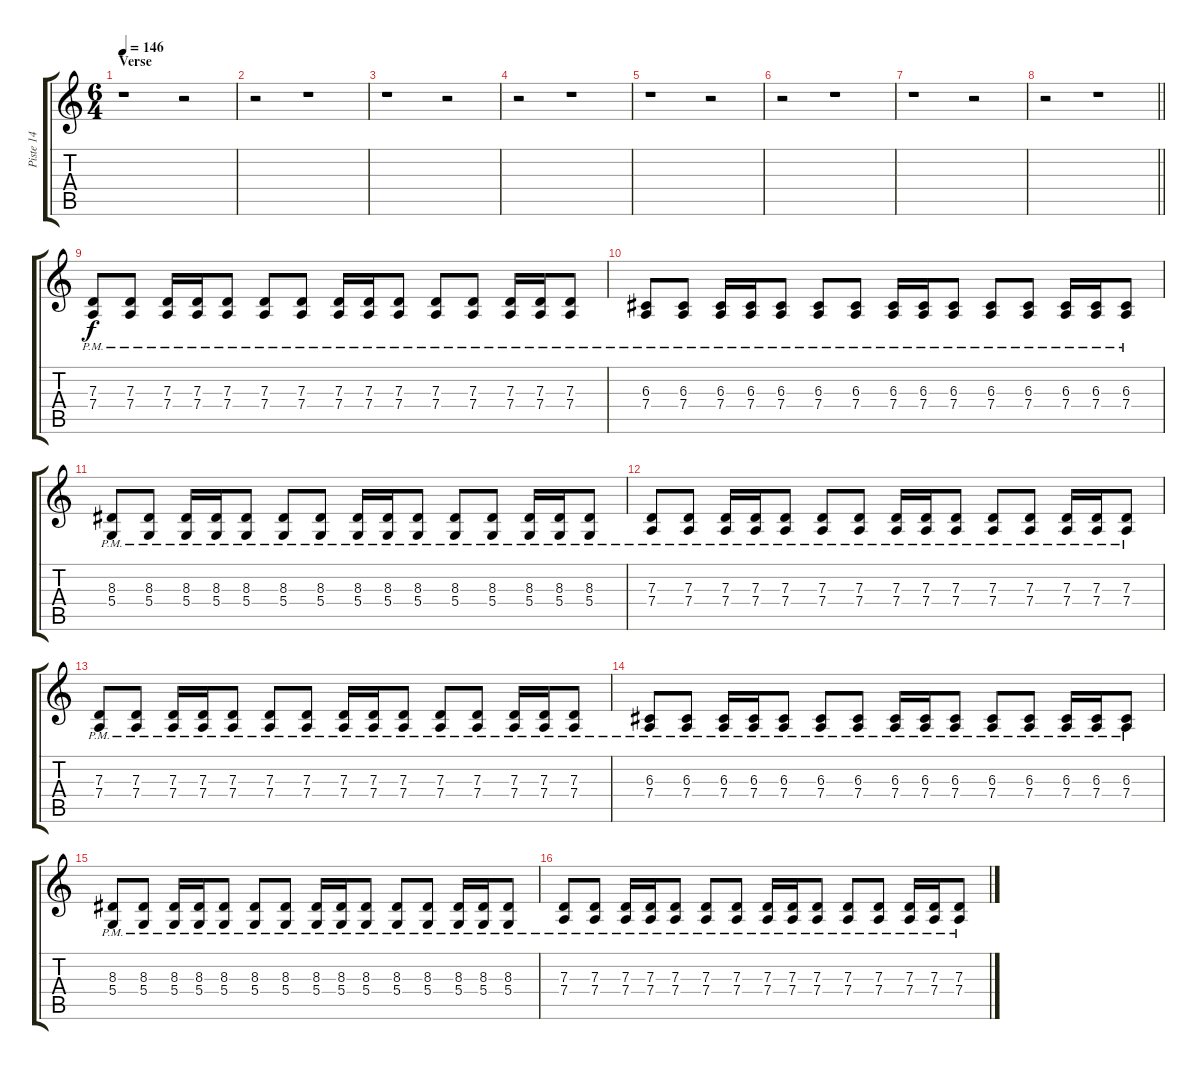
\track ("Piste 14" "Piste 14") {instrument trumpet}
\staff {score tabs}
\tuning (E4 B3 G3 D3 A2 D2) {hide}
\ts (6 4)
\section ("" "Verse")
\tempo 146
\clef g2
\ks c
r.1{dy f} r.2 |
r.2 r.1 |
r.1 r.2 |
r.2 r.1 |
r.1 r.2 |
r.2 r.1 |
r.1 r.2 |
\barLineRight lightlight
r.2 r.1 |
\section ("" "")
(7.3{pm} 7.4{pm}).8 (7.3{pm} 7.4{pm}).8 (7.3{pm} 7.4{pm}).16 (7.3{pm} 7.4{pm}).16 (7.3{pm} 7.4{pm}).8 (7.3{pm} 7.4{pm}).8 (7.3{pm} 7.4{pm}).8 (7.3{pm} 7.4{pm}).16 (7.3{pm} 7.4{pm}).16 (7.3{pm} 7.4{pm}).8 (7.3{pm} 7.4{pm}).8 (7.3{pm} 7.4{pm}).8 (7.3{pm} 7.4{pm}).16 (7.3{pm} 7.4{pm}).16 (7.3{pm} 7.4{pm}).8 |
(6.3{pm} 7.4{pm}).8 (6.3{pm} 7.4{pm}).8 (6.3{pm} 7.4{pm}).16 (6.3{pm} 7.4{pm}).16 (6.3{pm} 7.4{pm}).8 (6.3{pm} 7.4{pm}).8 (6.3{pm} 7.4{pm}).8 (6.3{pm} 7.4{pm}).16 (6.3{pm} 7.4{pm}).16 (6.3{pm} 7.4{pm}).8 (6.3{pm} 7.4{pm}).8 (6.3{pm} 7.4{pm}).8 (6.3{pm} 7.4{pm}).16 (6.3{pm} 7.4{pm}).16 (6.3{pm} 7.4{pm}).8 |
(8.3{pm} 5.4{pm}).8 (8.3{pm} 5.4{pm}).8 (8.3{pm} 5.4{pm}).16 (8.3{pm} 5.4{pm}).16 (8.3{pm} 5.4{pm}).8 (8.3{pm} 5.4{pm}).8 (8.3{pm} 5.4{pm}).8 (8.3{pm} 5.4{pm}).16 (8.3{pm} 5.4{pm}).16 (8.3{pm} 5.4{pm}).8 (8.3{pm} 5.4{pm}).8 (8.3{pm} 5.4{pm}).8 (8.3{pm} 5.4{pm}).16 (8.3{pm} 5.4{pm}).16 (8.3{pm} 5.4{pm}).8 |
(7.3{pm} 7.4{pm}).8 (7.3{pm} 7.4{pm}).8 (7.3{pm} 7.4{pm}).16 (7.3{pm} 7.4{pm}).16 (7.3{pm} 7.4{pm}).8 (7.3{pm} 7.4{pm}).8 (7.3{pm} 7.4{pm}).8 (7.3{pm} 7.4{pm}).16 (7.3{pm} 7.4{pm}).16 (7.3{pm} 7.4{pm}).8 (7.3{pm} 7.4{pm}).8 (7.3{pm} 7.4{pm}).8 (7.3{pm} 7.4{pm}).16 (7.3{pm} 7.4{pm}).16 (7.3{pm} 7.4{pm}).8 |
(7.3{pm} 7.4{pm}).8 (7.3{pm} 7.4{pm}).8 (7.3{pm} 7.4{pm}).16 (7.3{pm} 7.4{pm}).16 (7.3{pm} 7.4{pm}).8 (7.3{pm} 7.4{pm}).8 (7.3{pm} 7.4{pm}).8 (7.3{pm} 7.4{pm}).16 (7.3{pm} 7.4{pm}).16 (7.3{pm} 7.4{pm}).8 (7.3{pm} 7.4{pm}).8 (7.3{pm} 7.4{pm}).8 (7.3{pm} 7.4{pm}).16 (7.3{pm} 7.4{pm}).16 (7.3{pm} 7.4{pm}).8 |
(6.3{pm} 7.4{pm}).8 (6.3{pm} 7.4{pm}).8 (6.3{pm} 7.4{pm}).16 (6.3{pm} 7.4{pm}).16 (6.3{pm} 7.4{pm}).8 (6.3{pm} 7.4{pm}).8 (6.3{pm} 7.4{pm}).8 (6.3{pm} 7.4{pm}).16 (6.3{pm} 7.4{pm}).16 (6.3{pm} 7.4{pm}).8 (6.3{pm} 7.4{pm}).8 (6.3{pm} 7.4{pm}).8 (6.3{pm} 7.4{pm}).16 (6.3{pm} 7.4{pm}).16 (6.3{pm} 7.4{pm}).8 |
(8.3{pm} 5.4{pm}).8 (8.3{pm} 5.4{pm}).8 (8.3{pm} 5.4{pm}).16 (8.3{pm} 5.4{pm}).16 (8.3{pm} 5.4{pm}).8 (8.3{pm} 5.4{pm}).8 (8.3{pm} 5.4{pm}).8 (8.3{pm} 5.4{pm}).16 (8.3{pm} 5.4{pm}).16 (8.3{pm} 5.4{pm}).8 (8.3{pm} 5.4{pm}).8 (8.3{pm} 5.4{pm}).8 (8.3{pm} 5.4{pm}).16 (8.3{pm} 5.4{pm}).16 (8.3{pm} 5.4{pm}).8 |
(7.3{pm} 7.4{pm}).8 (7.3{pm} 7.4{pm}).8 (7.3{pm} 7.4{pm}).16 (7.3{pm} 7.4{pm}).16 (7.3{pm} 7.4{pm}).8 (7.3{pm} 7.4{pm}).8 (7.3{pm} 7.4{pm}).8 (7.3{pm} 7.4{pm}).16 (7.3{pm} 7.4{pm}).16 (7.3{pm} 7.4{pm}).8 (7.3{pm} 7.4{pm}).8 (7.3{pm} 7.4{pm}).8 (7.3{pm} 7.4{pm}).16 (7.3{pm} 7.4{pm}).16 (7.3{pm} 7.4{pm}).8
